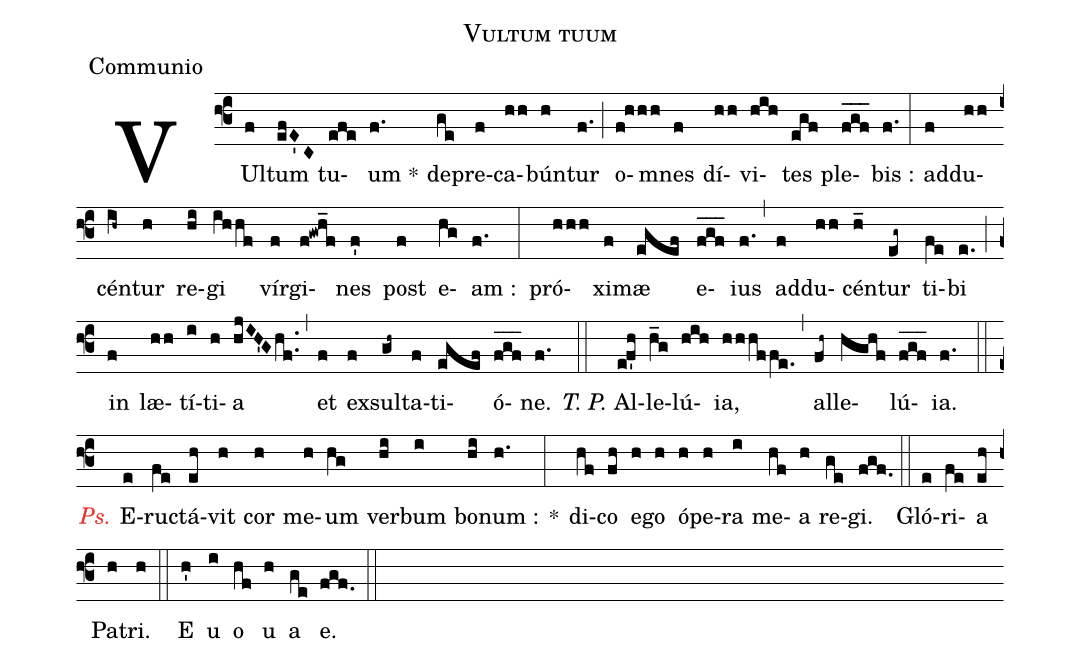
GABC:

name:Vultum tuum;
office-part:Communio;
%%
(f3) VUl(f)tum(efE'C) tu(efe)um *(f.) de(ge)pre(f)ca(hh)bún(h)tur(f.) (;)
o(f!hhh)mnes(f) dí(hh)vi(hih)tes(egf) ple(fgf___)bis :(f.) (:)
ad(f)du(hh)cén(ih~)tur(h) re(hi)gi(ihhf) vír(f)gi(f!gwh_f)nes(f') post(f) e(hg)am :(f.) (:)
pró(hhh)xi(f)mæ(egef) e(fgf___)ius(f.) (,)
ad(f)du(hh)cén(h_)tur(eg~) ti(fe)bi(e.) (;)
in(f) læ(hh)tí(i)ti(h)a(hjIH'Ghf..) (,)
et(f) ex(f)sul(gh~)ta(f)ti(egef)ó(fgf___)ne.(f.) (::)

<i>T. P.</i> Al(e!f'h)le(h_g)lú(hih)ia,(hhhffe.) (,)
al(fh~)le(hghf)lú(fgf___)ia.(f.) (::)

<c><i>Ps.</i></c> E(e)ru(fe)ctá(eh)vit(h) cor(h) me(h)um(hg) ver(hi)bum(i) bo(hi)num :(h.) *(:)
di(hf)co(fh) e(h)go(h) ó(h)pe(h)ra(i) me(hf)a(h) re(ge)gi.(fgf.) (::)

Gló(e)ri(fe)a(eh) Pa(h)tri.(h) (::)
<eu>E(h') u(i) o(hf) u(h) a(ge) e.</eu>(fgf.) (::)
